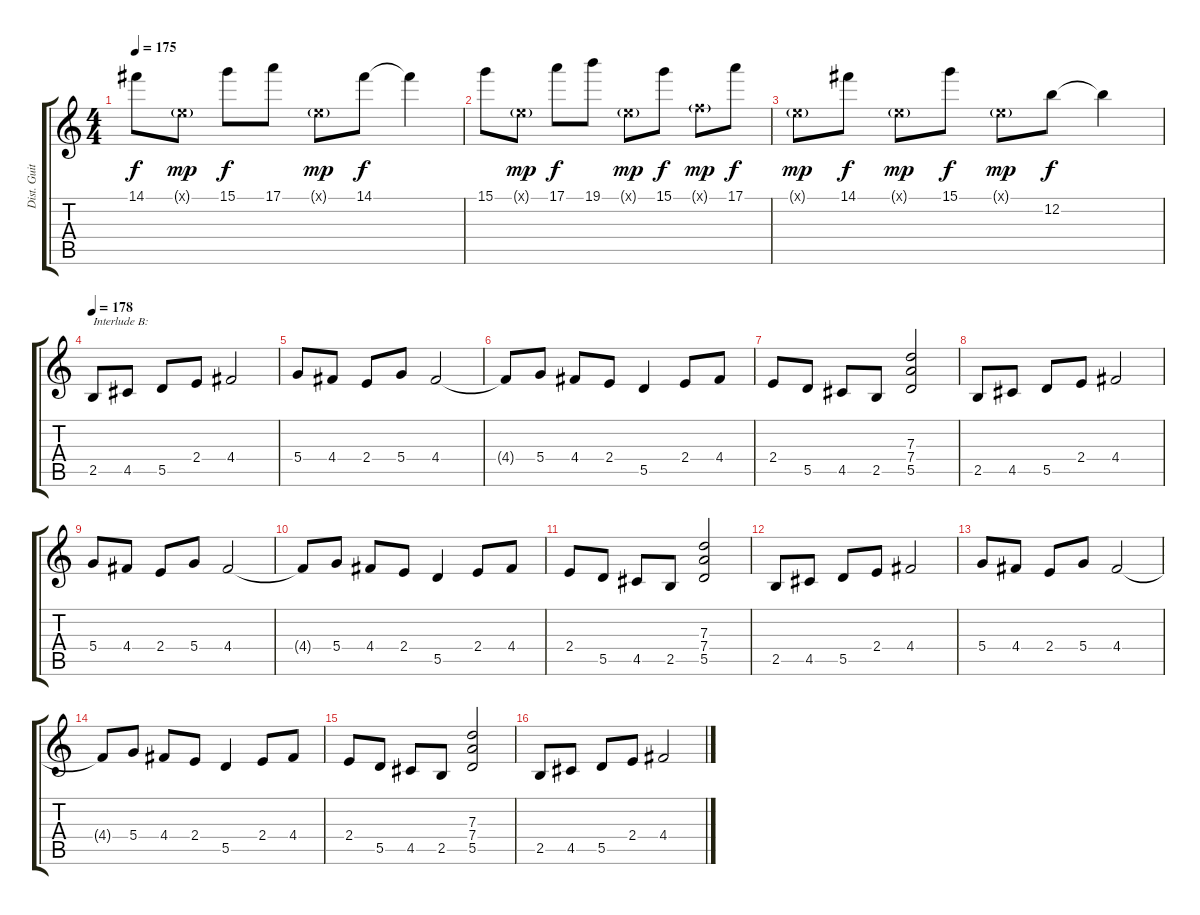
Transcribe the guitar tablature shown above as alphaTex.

\track ("Dist. Guitar 2" "Dist. Guit") {mute instrument distortionguitar}
\staff {score tabs}
\tuning (E4 B3 G3 D3 A2 E2) {hide}
\ts (4 4)
\tempo 175
\clef g2
\ks c
14.1.8{dy f} 0.1{g x}.8{dy mp} 15.1.8{dy f} 17.1.8 0.1{g x}.8{dy mp} 14.1.8{dy f} 14.1{t}.4 |
15.1.8 0.1{g x}.8{dy mp} 17.1.8{dy f} 19.1.8 0.1{g x}.8{dy mp} 15.1.8{dy f} 1.1{g x}.8{dy mp} 17.1.8{dy f} |
0.1{g x}.8{dy mp} 14.1.8{dy f} 0.1{g x}.8{dy mp} 15.1.8{dy f} 0.1{g x}.8{dy mp} 12.2.8{dy f} 12.2{t}.4 |
\tempo 178
2.5.8{txt "Interlude B:" volume 10 instrument distortionguitar} 4.5.8 5.5.8 2.4.8 4.4.2 |
5.4.8 4.4.8 2.4.8 5.4.8 4.4.2 |
4.4{t}.8 5.4.8 4.4.8 2.4.8 5.5.4 2.4.8 4.4.8 |
2.4.8 5.5.8 4.5.8 2.5.8 (7.3 7.4 5.5).2 |
2.5.8 4.5.8 5.5.8 2.4.8 4.4.2 |
5.4.8 4.4.8 2.4.8 5.4.8 4.4.2 |
4.4{t}.8 5.4.8 4.4.8 2.4.8 5.5.4 2.4.8 4.4.8 |
2.4.8 5.5.8 4.5.8 2.5.8 (7.3 7.4 5.5).2 |
2.5.8 4.5.8 5.5.8 2.4.8 4.4.2 |
5.4.8 4.4.8 2.4.8 5.4.8 4.4.2 |
4.4{t}.8 5.4.8 4.4.8 2.4.8 5.5.4 2.4.8 4.4.8 |
2.4.8 5.5.8 4.5.8 2.5.8 (7.3 7.4 5.5).2 |
2.5.8 4.5.8 5.5.8 2.4.8 4.4.2
